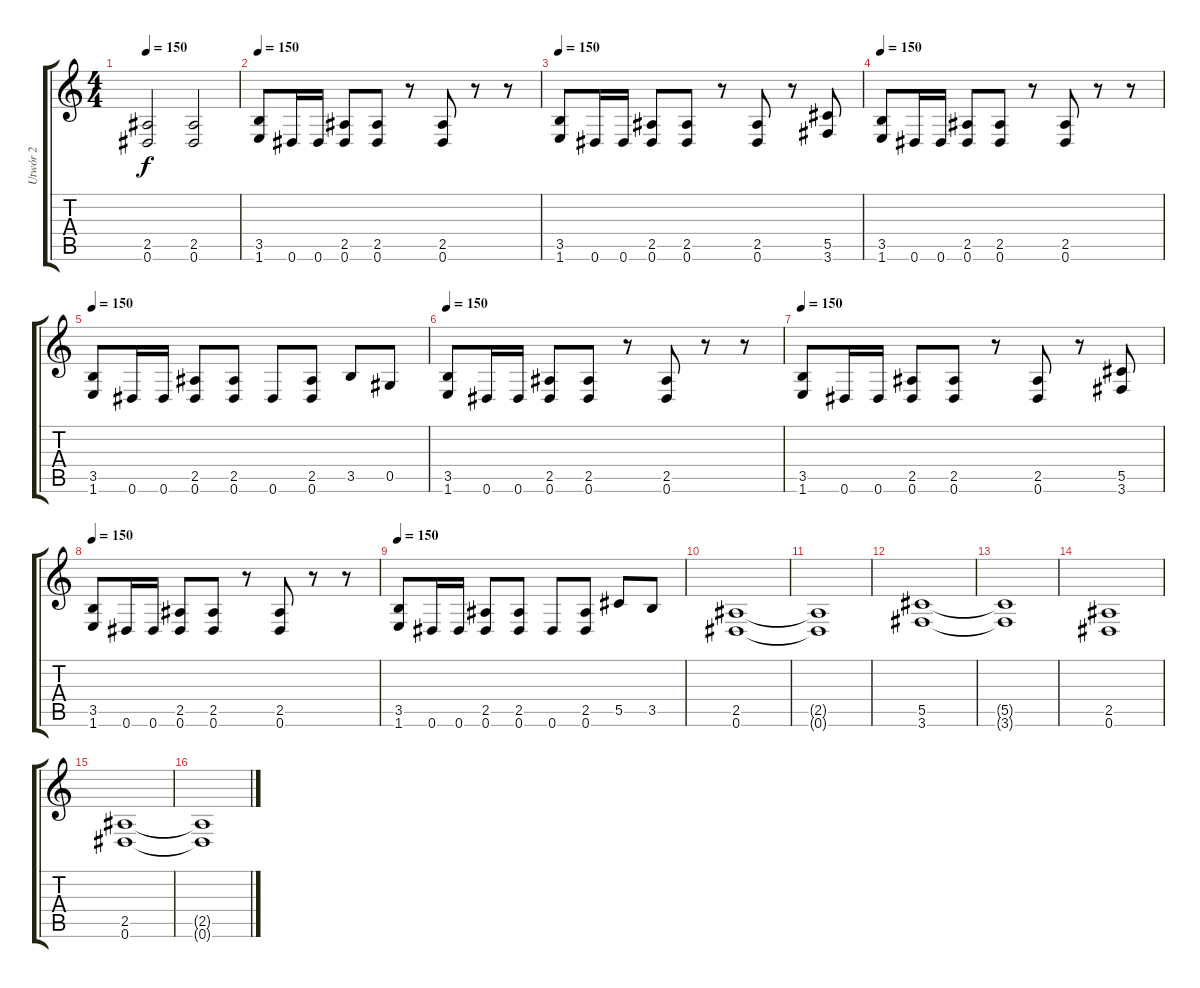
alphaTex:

\track ("Utwór 2" "Utwór 2") {instrument overdrivenguitar}
\staff {score tabs}
\tuning (Eb4 Bb3 Gb3 Db3 Ab2 Eb2) {hide}
\ts (4 4)
\tempo 150
\clef g2
\ks c
(2.5 0.6).2{dy f} (2.5 0.6).2 |
\tempo 150
(3.5 1.6).8 0.6.16 0.6.16 (2.5 0.6).8 (2.5 0.6).8 r.8 (2.5 0.6).8 r.8 r.8 |
\tempo 150
(3.5 1.6).8 0.6.16 0.6.16 (2.5 0.6).8 (2.5 0.6).8 r.8 (2.5 0.6).8 r.8 (5.5 3.6).8 |
\tempo 150
(3.5 1.6).8 0.6.16 0.6.16 (2.5 0.6).8 (2.5 0.6).8 r.8 (2.5 0.6).8 r.8 r.8 |
\tempo 150
(3.5 1.6).8 0.6.16 0.6.16 (2.5 0.6).8 (2.5 0.6).8 0.6.8 (2.5 0.6).8 3.5.8 0.5.8 |
\tempo 150
(3.5 1.6).8 0.6.16 0.6.16 (2.5 0.6).8 (2.5 0.6).8 r.8 (2.5 0.6).8 r.8 r.8 |
\tempo 150
(3.5 1.6).8 0.6.16 0.6.16 (2.5 0.6).8 (2.5 0.6).8 r.8 (2.5 0.6).8 r.8 (5.5 3.6).8 |
\tempo 150
(3.5 1.6).8 0.6.16 0.6.16 (2.5 0.6).8 (2.5 0.6).8 r.8 (2.5 0.6).8 r.8 r.8 |
\tempo 150
(3.5 1.6).8 0.6.16 0.6.16 (2.5 0.6).8 (2.5 0.6).8 0.6.8 (2.5 0.6).8 5.5.8 3.5.8 |
(2.5 0.6).1 |
(2.5{t} 0.6{t}).1 |
(5.5 3.6).1 |
(5.5{t} 3.6{t}).1 |
(2.5 0.6).1 |
(2.5 0.6).1 |
(2.5{t} 0.6{t}).1
